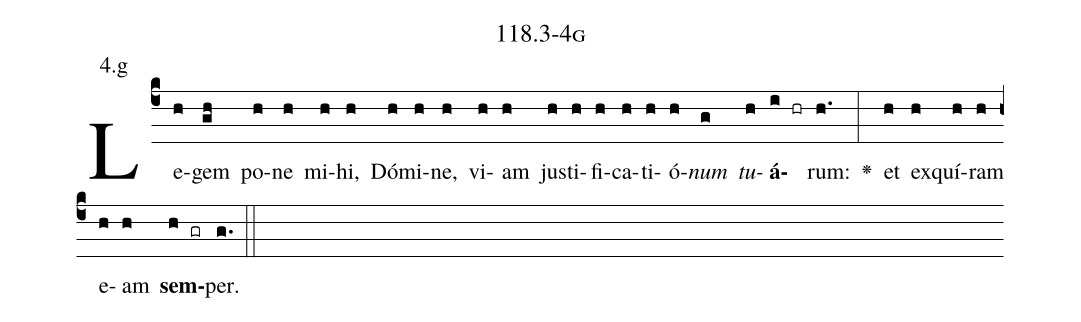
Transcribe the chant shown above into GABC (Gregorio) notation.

name: 118.3-4g;
annotation: 4.g;
%%
(c4)Le(h)gem(gh) po(h)ne(h) mi(h)hi,(h) Dó(h)mi(h)ne,(h) vi(h)am(h) jus(h)ti(h)fi(h)ca(h)ti(h)ó(h)<i>num</i>(g) <i>tu</i>(h)<b>á</b>(i hr)rum:(h.) <v>\greheightstar</v>(:) et(h) ex(h)quí(h)ram(h) e(h)am(h) <b>sem</b>(h gr)per.(g.) (::)


%E(h) u(h) o(h) u(h) a(h) e.(g.) (::)
